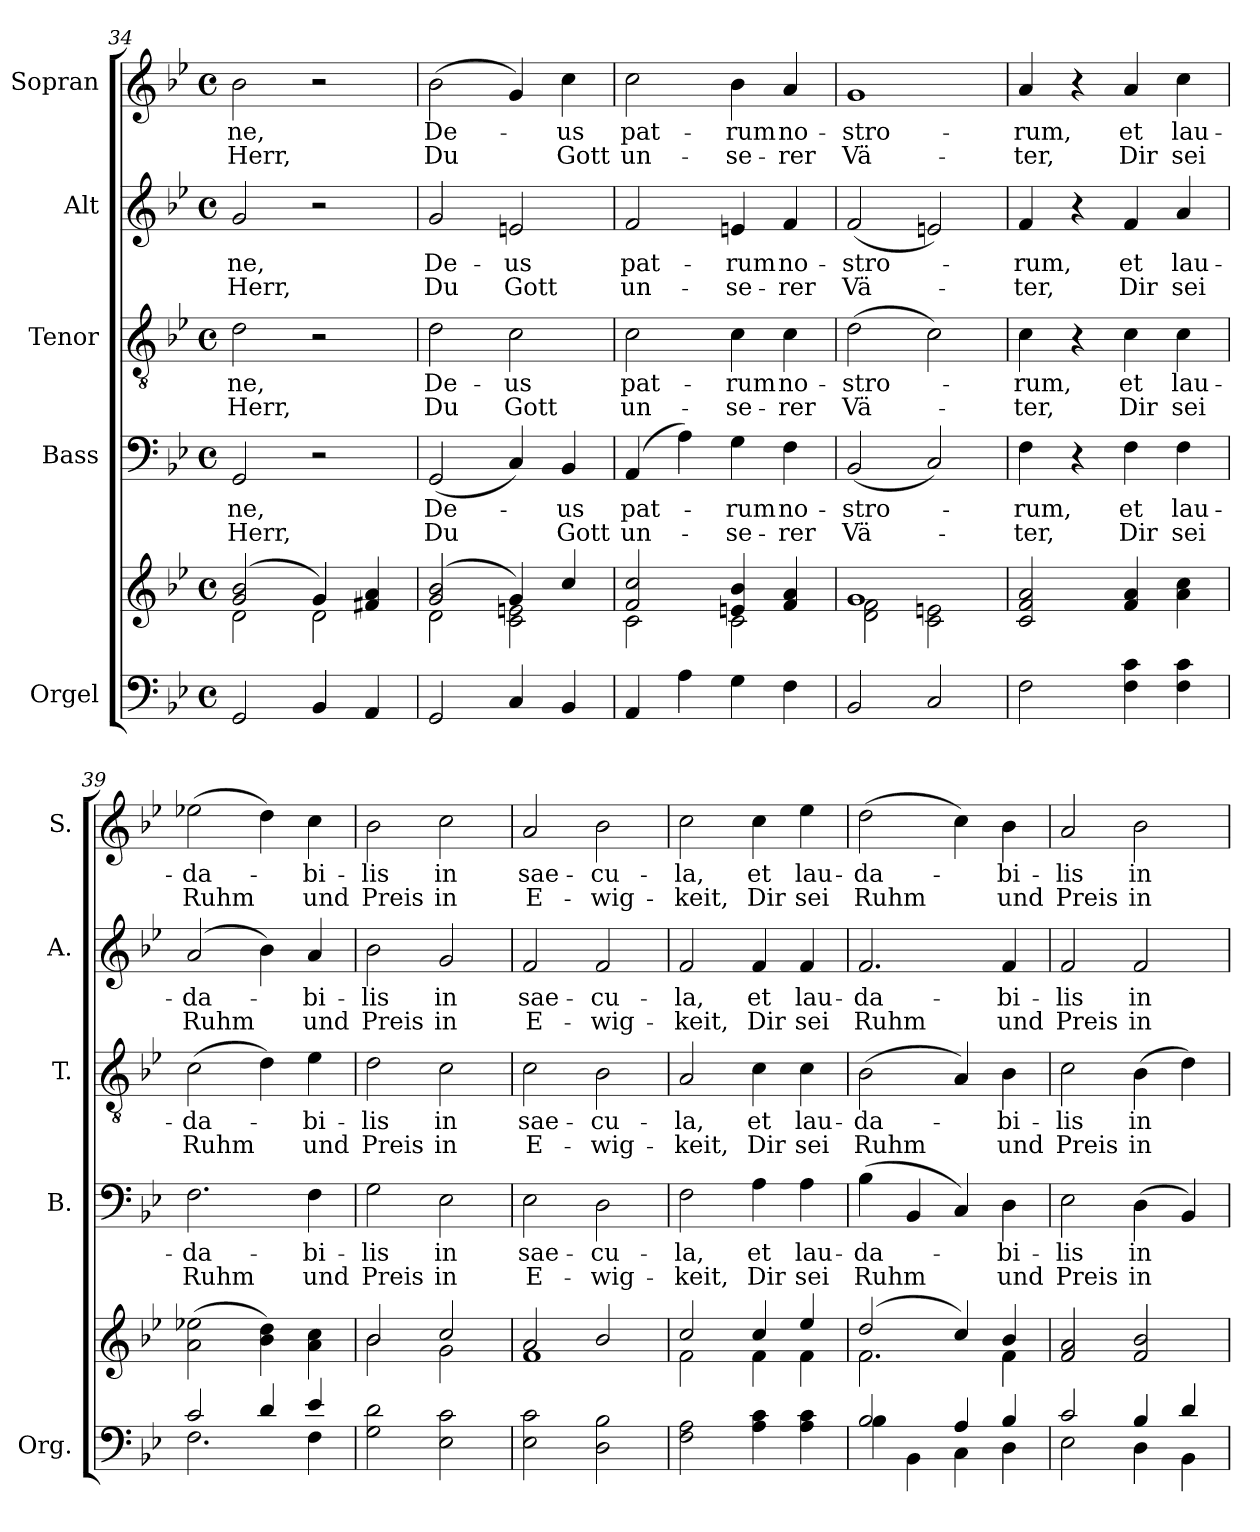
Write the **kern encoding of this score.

**kern	**kern	**kern	**text	**text	**kern	**text	**text	**kern	**text	**text	**kern	**text	**text
*part5	*part5	*part4	*part4	*part4	*part3	*part3	*part3	*part2	*part2	*part2	*part1	*part1	*part1
*staff6	*staff5	*staff4	*staff4	*staff4	*staff3	*staff3	*staff3	*staff2	*staff2	*staff2	*staff1	*staff1	*staff1
*I"Orgel	*	*I"Bass	*	*	*I"Tenor	*	*	*I"Alt	*	*	*I"Sopran	*	*
*I'Org.	*	*I'B.	*	*	*I'T.	*	*	*I'A.	*	*	*I'S.	*	*
*clefF4	*clefG2	*clefF4	*	*	*clefGv2	*	*	*clefG2	*	*	*clefG2	*	*
*k[b-e-]	*k[b-e-]	*k[b-e-]	*	*	*k[b-e-]	*	*	*k[b-e-]	*	*	*k[b-e-]	*	*
*B-:	*B-:	*B-:	*	*	*B-:	*	*	*B-:	*	*	*B-:	*	*
*M4/4	*M4/4	*M4/4	*	*	*M4/4	*	*	*M4/4	*	*	*M4/4	*	*
*met(c)	*met(c)	*met(c)	*	*	*met(c)	*	*	*met(c)	*	*	*met(c)	*	*
=34	=34	=34	=34	=34	=34	=34	=34	=34	=34	=34	=34	=34	=34
*	*^	*	*	*	*	*	*	*	*	*	*	*	*
!	!	!	!	!LO:LY:b	!LO:LY:b	!	!LO:LY:b	!LO:LY:b	!	!LO:LY:b	!LO:LY:b	!	!LO:LY:b	!LO:LY:b
2GG/	(2g/ 2b-/	2d\	2GG/	-ne,	Herr,	2d\	-ne,	Herr,	2g/	-ne,	Herr,	2b-\	-ne,	Herr,
4BB-/	4g/)	2d\	2r	.	.	2r	.	.	2r	.	.	2r	.	.
4AA/	4f#X/ 4a/	.	.	.	.	.	.	.	.	.	.	.	.	.
=35	=35	=35	=35	=35	=35	=35	=35	=35	=35	=35	=35	=35	=35	=35
!	!	!	!	!LO:LY:b	!LO:LY:b	!	!LO:LY:b	!LO:LY:b	!	!LO:LY:b	!LO:LY:b	!	!LO:LY:b	!LO:LY:b
2GG/	(2g/ 2b-/	2d\	(<2GG/	De-	Du	2d\	De-	Du	2g/	De-	Du	(>2b-\	De-	Du
!	!	!	!	!	!	!	!LO:LY:b	!LO:LY:b	!	!LO:LY:b	!LO:LY:b	!	!	!
4C/	4g/)	2c\ 2en\	4C/)	.	.	2c\	-us	Gott	2en/	-us	Gott	4g/)	.	.
!	!	!	!	!LO:LY:b	!LO:LY:b	!	!	!	!	!	!	!	!LO:LY:b	!LO:LY:b
4BB-/	4cc/	.	4BB-/	-us	Gott	.	.	.	.	.	.	4cc\	-us	Gott
!!LO:PB:g=z
=36	=36	=36	=36	=36	=36	=36	=36	=36	=36	=36	=36	=36	=36	=36
!	!	!	!	!LO:LY:b	!LO:LY:b	!	!LO:LY:b	!LO:LY:b	!	!LO:LY:b	!LO:LY:b	!	!LO:LY:b	!LO:LY:b
4AA/	2f/ 2cc/	2c\	(>4AA/	pat-	un-	2c\	pat-	un-	2f/	pat-	un-	2cc\	pat-	un-
4A\	.	.	4A\)	.	.	.	.	.	.	.	.	.	.	.
!	!	!	!	!LO:LY:b	!LO:LY:b	!	!LO:LY:b	!LO:LY:b	!	!LO:LY:b	!LO:LY:b	!	!LO:LY:b	!LO:LY:b
4G\	4en/ 4b-/	2c\	4G\	-rum	-se-	4c\	-rum	-se-	4en/	-rum	-se-	4b-\	-rum	-se-
!	!	!	!	!LO:LY:b	!LO:LY:b	!	!LO:LY:b	!LO:LY:b	!	!LO:LY:b	!LO:LY:b	!	!LO:LY:b	!LO:LY:b
4F\	4f/ 4a/	.	4F\	no-	-rer	4c\	no-	-rer	4f/	no-	-rer	4a/	no-	-rer
=37	=37	=37	=37	=37	=37	=37	=37	=37	=37	=37	=37	=37	=37	=37
!	!	!	!	!LO:LY:b	!LO:LY:b	!	!LO:LY:b	!LO:LY:b	!	!LO:LY:b	!LO:LY:b	!	!LO:LY:b	!LO:LY:b
2BB-/	1g	2d\ 2f\	(<2BB-/	-stro-	Vä-	(>2d\	-stro-	Vä-	(<2f/	-stro-	Vä-	1g	-stro-	Vä-
2C/	.	2c\ 2en\	2C/)	.	.	2c\)	.	.	2en/)	.	.	.	.	.
=38	=38	=38	=38	=38	=38	=38	=38	=38	=38	=38	=38	=38	=38	=38
!	!	!	!	!LO:LY:b	!LO:LY:b	!	!LO:LY:b	!LO:LY:b	!	!LO:LY:b	!LO:LY:b	!	!LO:LY:b	!LO:LY:b
*	*v	*v	*	*	*	*	*	*	*	*	*	*	*	*
2F\	2c/ 2f/ 2a/	4F\	-rum,	-ter,	4c\	-rum,	-ter,	4f/	-rum,	-ter,	4a/	-rum,	-ter,
.	.	4r	.	.	4r	.	.	4r	.	.	4r	.	.
!	!	!	!LO:LY:b	!LO:LY:b	!	!LO:LY:b	!LO:LY:b	!	!LO:LY:b	!LO:LY:b	!	!LO:LY:b	!LO:LY:b
4F\ 4c\	4f/ 4a/	4F\	et	Dir	4c\	et	Dir	4f/	et	Dir	4a/	et	Dir
!	!	!	!LO:LY:b	!LO:LY:b	!	!LO:LY:b	!LO:LY:b	!	!LO:LY:b	!LO:LY:b	!	!LO:LY:b	!LO:LY:b
4F\ 4c\	4a\ 4cc\	4F\	lau-	sei	4c\	lau-	sei	4a/	lau-	sei	4cc\	lau-	sei
=39	=39	=39	=39	=39	=39	=39	=39	=39	=39	=39	=39	=39	=39
*^	*	*	*	*	*	*	*	*	*	*	*	*	*
!	!	!	!	!LO:LY:b	!LO:LY:b	!	!LO:LY:b	!LO:LY:b	!	!LO:LY:b	!LO:LY:b	!	!LO:LY:b	!LO:LY:b
2c/	2.F\	(>2a\ 2ee-X\	2.F\	-da-	Ruhm	(>2c\	-da-	Ruhm	(2a/	-da-	Ruhm	(>2ee-X\	-da-	Ruhm
4d/	.	4b-\ 4dd\)	.	.	.	4d\)	.	.	4b-\)	.	.	4dd\)	.	.
!	!	!	!	!LO:LY:b	!LO:LY:b	!	!LO:LY:b	!LO:LY:b	!	!LO:LY:b	!LO:LY:b	!	!LO:LY:b	!LO:LY:b
4e-/	4F\	4a\ 4cc\	4F\	-bi-	und	4e-\	-bi-	und	4a/	-bi-	und	4cc\	-bi-	und
=40	=40	=40	=40	=40	=40	=40	=40	=40	=40	=40	=40	=40	=40	=40
*	*	*^	*	*	*	*	*	*	*	*	*	*	*	*
!	!	!	!	!	!LO:LY:b	!LO:LY:b	!	!LO:LY:b	!LO:LY:b	!	!LO:LY:b	!LO:LY:b	!	!LO:LY:b	!LO:LY:b
*v	*v	*	*	*	*	*	*	*	*	*	*	*	*	*	*
2G\ 2d\	2b-/	2b-\	2G\	-lis	Preis	2d\	-lis	Preis	2b-\	-lis	Preis	2b-\	-lis	Preis
!	!	!	!	!LO:LY:b	!LO:LY:b	!	!LO:LY:b	!LO:LY:b	!	!LO:LY:b	!LO:LY:b	!	!LO:LY:b	!LO:LY:b
2E-\ 2c\	2cc/	2g\	2E-\	in	in	2c\	in	in	2g/	in	in	2cc\	in	in
!!LO:LB:g=z
=41	=41	=41	=41	=41	=41	=41	=41	=41	=41	=41	=41	=41	=41	=41
!	!	!	!	!LO:LY:b	!LO:LY:b	!	!LO:LY:b	!LO:LY:b	!	!LO:LY:b	!LO:LY:b	!	!LO:LY:b	!LO:LY:b
2E-\ 2c\	2a/	1f	2E-\	sae-	E-	2c\	sae-	E-	2f/	sae-	E-	2a/	sae-	E-
!	!	!	!	!LO:LY:b	!LO:LY:b	!	!LO:LY:b	!LO:LY:b	!	!LO:LY:b	!LO:LY:b	!	!LO:LY:b	!LO:LY:b
2D\ 2B-\	2b-/	.	2D\	-cu-	-wig-	2B-\	-cu-	-wig-	2f/	-cu-	-wig-	2b-\	-cu-	-wig-
=42	=42	=42	=42	=42	=42	=42	=42	=42	=42	=42	=42	=42	=42	=42
!	!	!	!	!LO:LY:b	!LO:LY:b	!	!LO:LY:b	!LO:LY:b	!	!LO:LY:b	!LO:LY:b	!	!LO:LY:b	!LO:LY:b
2F\ 2A\	2cc/	2f\	2F\	-la,	-keit,	2A/	-la,	-keit,	2f/	-la,	-keit,	2cc\	-la,	-keit,
!	!	!	!	!LO:LY:b	!LO:LY:b	!	!LO:LY:b	!LO:LY:b	!	!LO:LY:b	!LO:LY:b	!	!LO:LY:b	!LO:LY:b
4A\ 4c\	4cc/	4f\	4A\	et	Dir	4c\	et	Dir	4f/	et	Dir	4cc\	et	Dir
!	!	!	!	!LO:LY:b	!LO:LY:b	!	!LO:LY:b	!LO:LY:b	!	!LO:LY:b	!LO:LY:b	!	!LO:LY:b	!LO:LY:b
4A\ 4c\	4ee-/	4f\	4A\	lau-	sei	4c\	lau-	sei	4f/	lau-	sei	4ee-\	lau-	sei
=43	=43	=43	=43	=43	=43	=43	=43	=43	=43	=43	=43	=43	=43	=43
*^	*	*	*	*	*	*	*	*	*	*	*	*	*	*
!	!	!	!	!	!LO:LY:b	!LO:LY:b	!	!LO:LY:b	!LO:LY:b	!	!LO:LY:b	!LO:LY:b	!	!LO:LY:b	!LO:LY:b
2B-/	4B-\	(2dd/	2.f\	(>4B-\	-da-	Ruhm	(>2B-\	-da-	Ruhm	2.f/	-da-	Ruhm	(>2dd\	-da-	Ruhm
.	4BB-\	.	.	4BB-/	.	.	.	.	.	.	.	.	.	.	.
4A/	4C\	4cc/)	.	4C/)	.	.	4A/)	.	.	.	.	.	4cc\)	.	.
!	!	!	!	!	!LO:LY:b	!LO:LY:b	!	!LO:LY:b	!LO:LY:b	!	!LO:LY:b	!LO:LY:b	!	!LO:LY:b	!LO:LY:b
4B-/	4D\	4b-/	4f\	4D\	-bi-	und	4B-\	-bi-	und	4f/	-bi-	und	4b-\	-bi-	und
=44	=44	=44	=44	=44	=44	=44	=44	=44	=44	=44	=44	=44	=44	=44	=44
!	!	!	!	!	!LO:LY:b	!LO:LY:b	!	!LO:LY:b	!LO:LY:b	!	!LO:LY:b	!LO:LY:b	!	!LO:LY:b	!LO:LY:b
*	*	*v	*v	*	*	*	*	*	*	*	*	*	*	*	*
2c/	2E-\	2f/ 2a/	2E-\	-lis	Preis	2c\	-lis	Preis	2f/	-lis	Preis	2a/	-lis	Preis
!	!	!	!	!LO:LY:b	!LO:LY:b	!	!LO:LY:b	!LO:LY:b	!	!LO:LY:b	!LO:LY:b	!	!LO:LY:b	!LO:LY:b
4B-/	4D\	2f/ 2b-/	(>4D\	in	in	(>4B-\	in	in	2f/	in	in	2b-\	in	in
4d/	4BB-\	.	4BB-/)	.	.	4d\)	.	.	.	.	.	.	.	.
*v	*v	*	*	*	*	*	*	*	*	*	*	*	*	*
=	=	=	=	=	=	=	=	=	=	=	=	=	=
*-	*-	*-	*-	*-	*-	*-	*-	*-	*-	*-	*-	*-	*-
